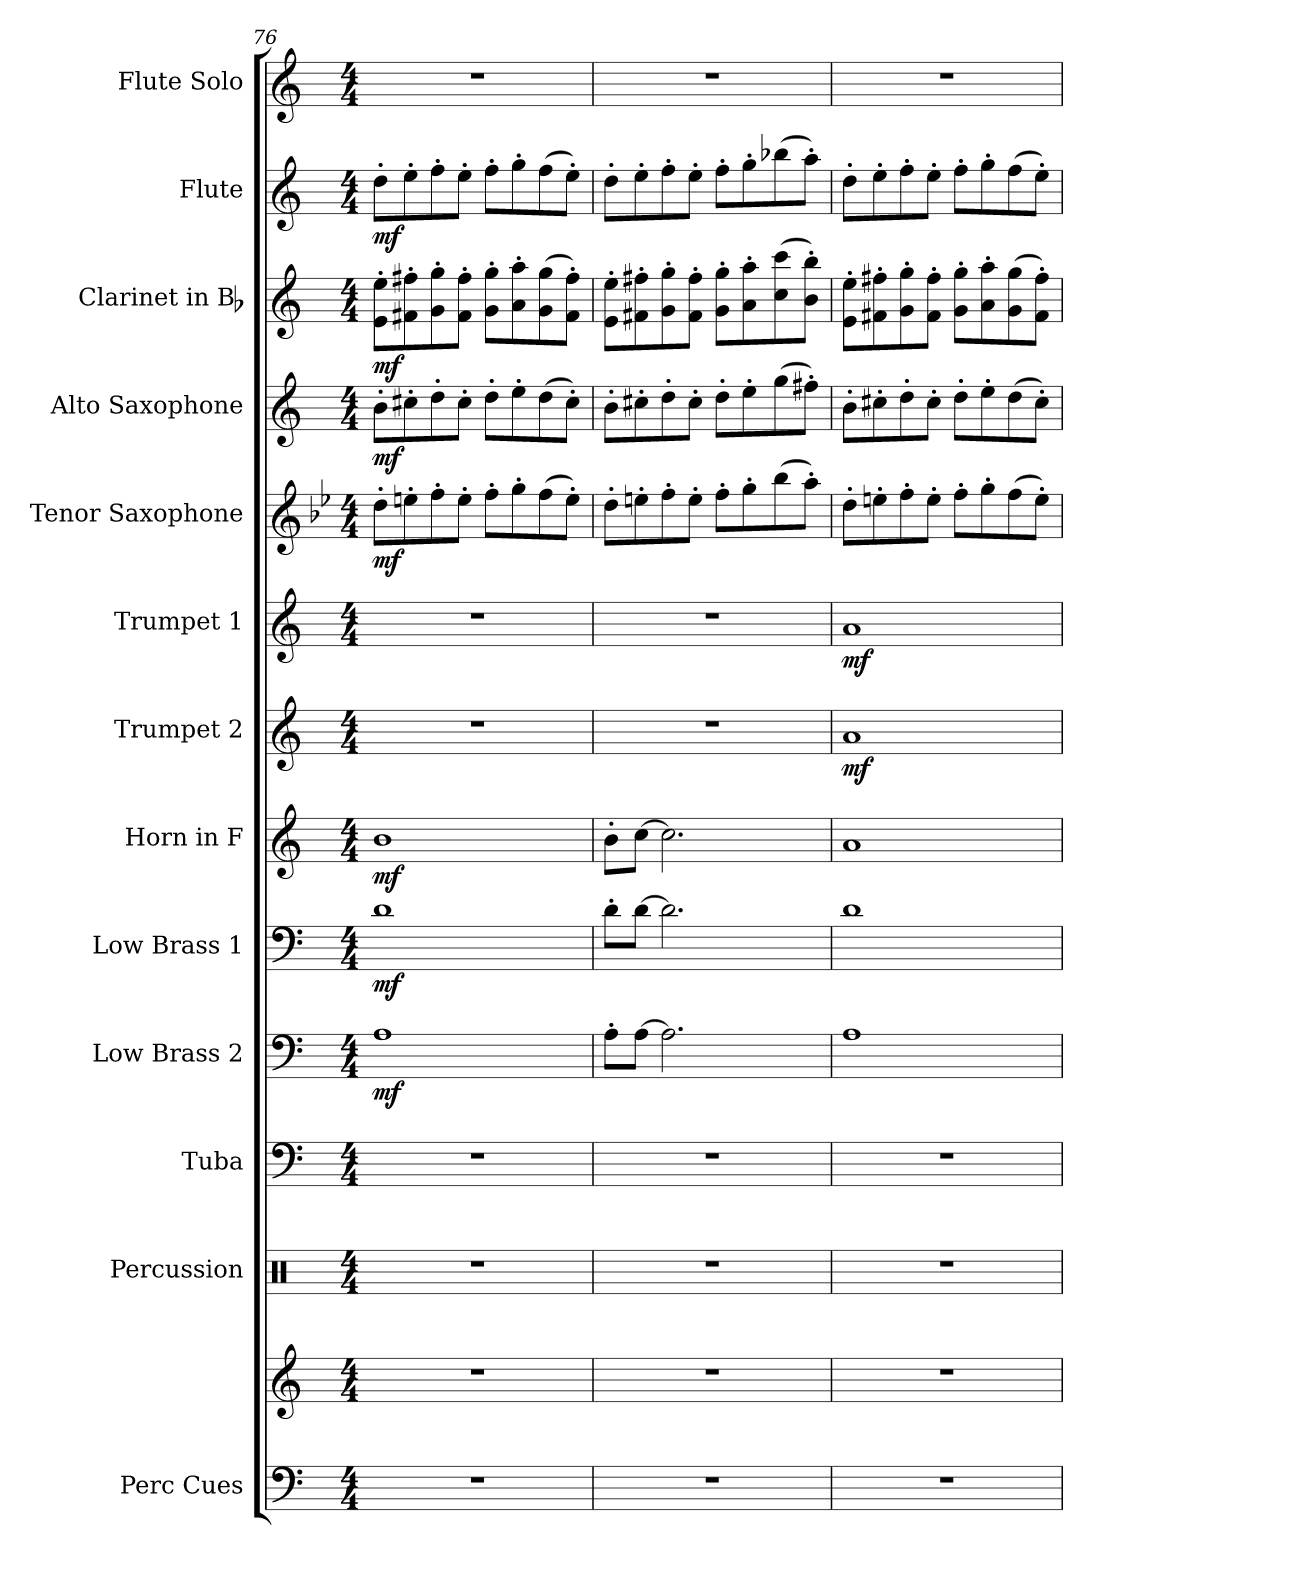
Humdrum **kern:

**kern	**kern	**kern	**kern	**kern	**dynam	**kern	**dynam	**kern	**dynam	**kern	**dynam	**kern	**dynam	**kern	**dynam	**kern	**dynam	**kern	**dynam	**kern	**dynam	**kern
*part13	*part13	*part12	*part11	*part10	*part10	*part9	*part9	*part8	*part8	*part7	*part7	*part6	*part6	*part5	*part5	*part4	*part4	*part3	*part3	*part2	*part2	*part1
*staff14	*staff13	*staff12	*staff11	*staff10	*staff10	*staff9	*staff9	*staff8	*staff8	*staff7	*staff7	*staff6	*staff6	*staff5	*staff5	*staff4	*staff4	*staff3	*staff3	*staff2	*staff2	*staff1
*I"Perc Cues	*	*I"Percussion	*I"Tuba	*I"Low Brass 2	*	*I"Low Brass 1	*	*I"Horn in F	*	*I"Trumpet 2	*	*I"Trumpet 1	*	*I"Tenor Saxophone	*	*I"Alto Saxophone	*	*I"Clarinet in Bb	*	*I"Flute	*	*I"Flute Solo
*I'Perc	*	*I'Perc.	*I'Tba.	*I'LB 2	*	*I'LB 1	*	*I'Hn.	*	*I'Tpt.	*	*I'Tpt.	*	*I'Ten. Sax.	*	*I'Alto Sax.	*	*I'Cl.	*	*I'Fl.	*	*I'Fl.
*clefF4	*clefG2	*clefX	*clefF4	*clefF4	*	*clefF4	*	*clefG2	*	*clefG2	*	*clefG2	*	*clefG2	*	*clefG2	*	*clefG2	*	*clefG2	*	*clefG2
*	*	*	*	*	*	*	*	*ITrd4c7	*	*ITrd1c2	*	*ITrd1c2	*	*ITrd8c14	*	*ITrd5c9	*	*ITrd1c2	*	*	*	*
*k[]	*k[]	*k[]	*k[]	*k[]	*	*k[]	*	*k[b-]	*	*k[b-e-]	*	*k[b-e-]	*	*k[b-e-]	*	*k[b-e-a-]	*	*k[b-e-]	*	*k[]	*	*k[]
*M4/4	*M4/4	*M4/4	*M4/4	*M4/4	*	*M4/4	*	*M4/4	*	*M4/4	*	*M4/4	*	*M4/4	*	*M4/4	*	*M4/4	*	*M4/4	*	*M4/4
=76	=76	=76	=76	=76	=76	=76	=76	=76	=76	=76	=76	=76	=76	=76	=76	=76	=76	=76	=76	=76	=76	=76
1r	1r	1r	1r	1Ai	mf	1di	mf	1ei	mf	1r	.	1r	.	8d'i\L	mf	8d'i\L	mf	8di\' 8ddi'L	mf	8dd'i\L	mf	1r
.	.	.	.	.	.	.	.	.	.	.	.	.	.	8en'i\	.	8en'i\	.	8eni\' 8eeni'	.	8ee'i\	.	.
.	.	.	.	.	.	.	.	.	.	.	.	.	.	8f'i\	.	8f'i\	.	8fi\' 8ffi'	.	8ff'i\	.	.
.	.	.	.	.	.	.	.	.	.	.	.	.	.	8e'i\J	.	8e'i\J	.	8ei\' 8eei'J	.	8ee'i\J	.	.
.	.	.	.	.	.	.	.	.	.	.	.	.	.	8f'i\L	.	8f'i\L	.	8fi\' 8ffi'L	.	8ff'i\L	.	.
.	.	.	.	.	.	.	.	.	.	.	.	.	.	8g'i\	.	8g'i\	.	8gi\' 8ggi'	.	8gg'i\	.	.
.	.	.	.	.	.	.	.	.	.	.	.	.	.	(8fi\	.	(8fi\	.	(8fi\ 8ffi	.	(8ffi\	.	.
.	.	.	.	.	.	.	.	.	.	.	.	.	.	8e'i\J)	.	8e'i\J)	.	8ei\' 8eei'J)	.	8ee'i\J)	.	.
=77	=77	=77	=77	=77	=77	=77	=77	=77	=77	=77	=77	=77	=77	=77	=77	=77	=77	=77	=77	=77	=77	=77
1r	1r	1r	1r	8A'i\L	.	8d'i\L	.	8e'i\L	.	1r	.	1r	.	8d'i\L	.	8d'i\L	.	8di\' 8ddi'L	.	8dd'i\L	.	1r
.	.	.	.	[8Ai\J	.	[8di\J	.	[8fi\J	.	.	.	.	.	8en'i\	.	8en'i\	.	8eni\' 8eeni'	.	8ee'i\	.	.
.	.	.	.	2.Ai\]	.	2.di\]	.	2.fi\]	.	.	.	.	.	8f'i\	.	8f'i\	.	8fi\' 8ffi'	.	8ff'i\	.	.
.	.	.	.	.	.	.	.	.	.	.	.	.	.	8e'i\J	.	8e'i\J	.	8ei\' 8eei'J	.	8ee'i\J	.	.
.	.	.	.	.	.	.	.	.	.	.	.	.	.	8f'i\L	.	8f'i\L	.	8fi\' 8ffi'L	.	8ff'i\L	.	.
.	.	.	.	.	.	.	.	.	.	.	.	.	.	8g'i\	.	8g'i\	.	8gi\' 8ggi'	.	8gg'i\	.	.
.	.	.	.	.	.	.	.	.	.	.	.	.	.	(8b-i\	.	(8b-i\	.	(8b-i\ 8bb-i	.	(8bb-Xi\	.	.
.	.	.	.	.	.	.	.	.	.	.	.	.	.	8a'i\J)	.	8an'i\J)	.	8ai\' 8aai'J)	.	8aa'i\J)	.	.
!!LO:PB:g=z
=78	=78	=78	=78	=78	=78	=78	=78	=78	=78	=78	=78	=78	=78	=78	=78	=78	=78	=78	=78	=78	=78	=78
1r	1r	1r	1r	1Ai	.	1di	.	1di	.	1gi	mf	1gi	mf	8d'i\L	.	8d'i\L	.	8di\' 8ddi'L	.	8dd'i\L	.	1r
.	.	.	.	.	.	.	.	.	.	.	.	.	.	8en'i\	.	8en'i\	.	8eni\' 8eeni'	.	8ee'i\	.	.
.	.	.	.	.	.	.	.	.	.	.	.	.	.	8f'i\	.	8f'i\	.	8fi\' 8ffi'	.	8ff'i\	.	.
.	.	.	.	.	.	.	.	.	.	.	.	.	.	8e'i\J	.	8e'i\J	.	8ei\' 8eei'J	.	8ee'i\J	.	.
.	.	.	.	.	.	.	.	.	.	.	.	.	.	8f'i\L	.	8f'i\L	.	8fi\' 8ffi'L	.	8ff'i\L	.	.
.	.	.	.	.	.	.	.	.	.	.	.	.	.	8g'i\	.	8g'i\	.	8gi\' 8ggi'	.	8gg'i\	.	.
.	.	.	.	.	.	.	.	.	.	.	.	.	.	(8fi\	.	(8fi\	.	(8fi\ 8ffi	.	(8ffi\	.	.
.	.	.	.	.	.	.	.	.	.	.	.	.	.	8e'i\J)	.	8e'i\J)	.	8ei\' 8eei'J)	.	8ee'i\J)	.	.
=	=	=	=	=	=	=	=	=	=	=	=	=	=	=	=	=	=	=	=	=	=	=
*-	*-	*-	*-	*-	*-	*-	*-	*-	*-	*-	*-	*-	*-	*-	*-	*-	*-	*-	*-	*-	*-	*-
